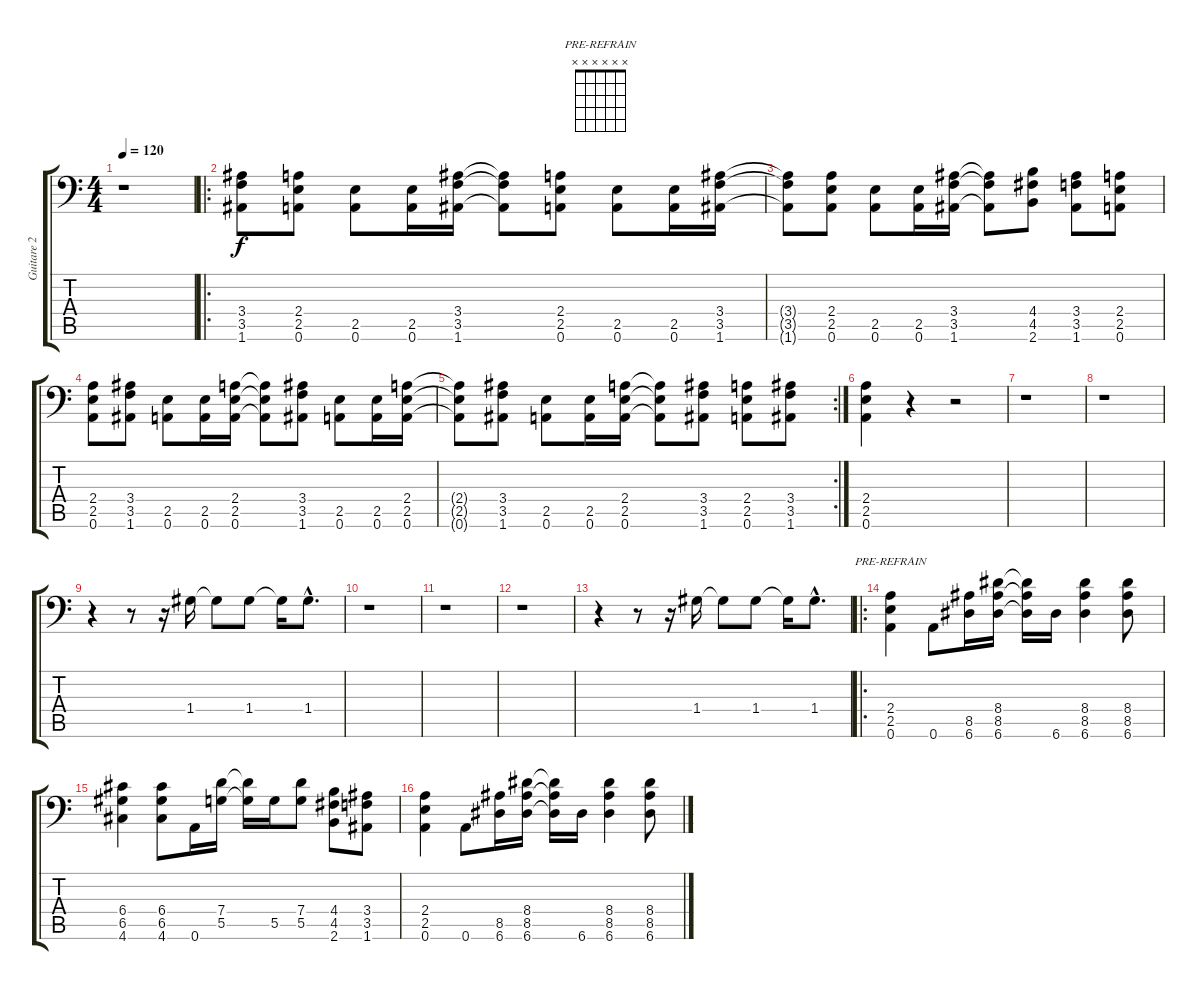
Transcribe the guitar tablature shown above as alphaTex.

\track ("Guitare 2" "Guitare 2") {instrument distortionguitar}
\staff {score tabs}
\tuning (D4 A3 F3 G2 D2 A1) {hide}
\chord ("PRE-REFRAIN" x x x x x x) {firstfret 0}
\ts (4 4)
\tempo 120
\clef f4
\ks c
r.1{dy f instrument distortionguitar} |
\ro
(3.4 3.5 1.6).8 (2.4 2.5 0.6).8 (2.5 0.6).8 (2.5 0.6).16 (3.4 3.5 1.6).16 (3.4{t} 3.5{t} 1.6{t}).8 (2.4 2.5 0.6).8 (2.5 0.6).8 (2.5 0.6).16 (3.4 3.5 1.6).16 |
(3.4{t} 3.5{t} 1.6{t}).8 (2.4 2.5 0.6).8 (2.5 0.6).8 (2.5 0.6).16 (3.4 3.5 1.6).16 (3.4{t} 3.5{t} 1.6{t}).8 (4.4 4.5 2.6).8 (3.4 3.5 1.6).8 (2.4 2.5 0.6).8 |
(2.4 2.5 0.6).8 (3.4 3.5 1.6).8 (2.5 0.6).8 (2.5 0.6).16 (2.4 2.5 0.6).16 (2.4{t} 2.5{t} 0.6{t}).8 (3.4 3.5 1.6).8 (2.5 0.6).8 (2.5 0.6).16 (2.4 2.5 0.6).16 |
\rc 2
(2.4{t} 2.5{t} 0.6{t}).8 (3.4 3.5 1.6).8 (2.5 0.6).8 (2.5 0.6).16 (2.4 2.5 0.6).16 (2.4{t} 2.5{t} 0.6{t}).8 (3.4 3.5 1.6).8 (2.4 2.5 0.6).8 (3.4 3.5 1.6).8 |
(2.4 2.5 0.6).4 r.4 r.2 |
r.1 |
r.1 |
r.4 r.8 r.16 1.4.16 1.4{t}.8 1.4.8 1.4{t}.16 1.4{hac}.8{d} |
r.1 |
r.1 |
r.1 |
r.4 r.8 r.16 1.4.16 1.4{t}.8 1.4.8 1.4{t}.16 1.4{hac}.8{d} |
\ro
(2.4 2.5 0.6).4{ch "PRE-REFRAIN"} 0.6.8 (8.5 6.6).16 (8.4 8.5 6.6).16 (8.4{t} 8.5{t} 6.6{t}).16 6.6.16 (8.4 8.5 6.6).4 (8.4 8.5 6.6).8 |
(6.4 6.5 4.6).4 (6.4 6.5 4.6).8 0.6.16 (7.4 5.5).16 (7.4{t} 5.5{t}).16 5.5.16 (7.4 5.5).8 (4.4 4.5 2.6).8 (3.4 3.5 1.6).8 |
(2.4 2.5 0.6).4 0.6.8 (8.5 6.6).16 (8.4 8.5 6.6).16 (8.4{t} 8.5{t} 6.6{t}).16 6.6.16 (8.4 8.5 6.6).4 (8.4 8.5 6.6).8
